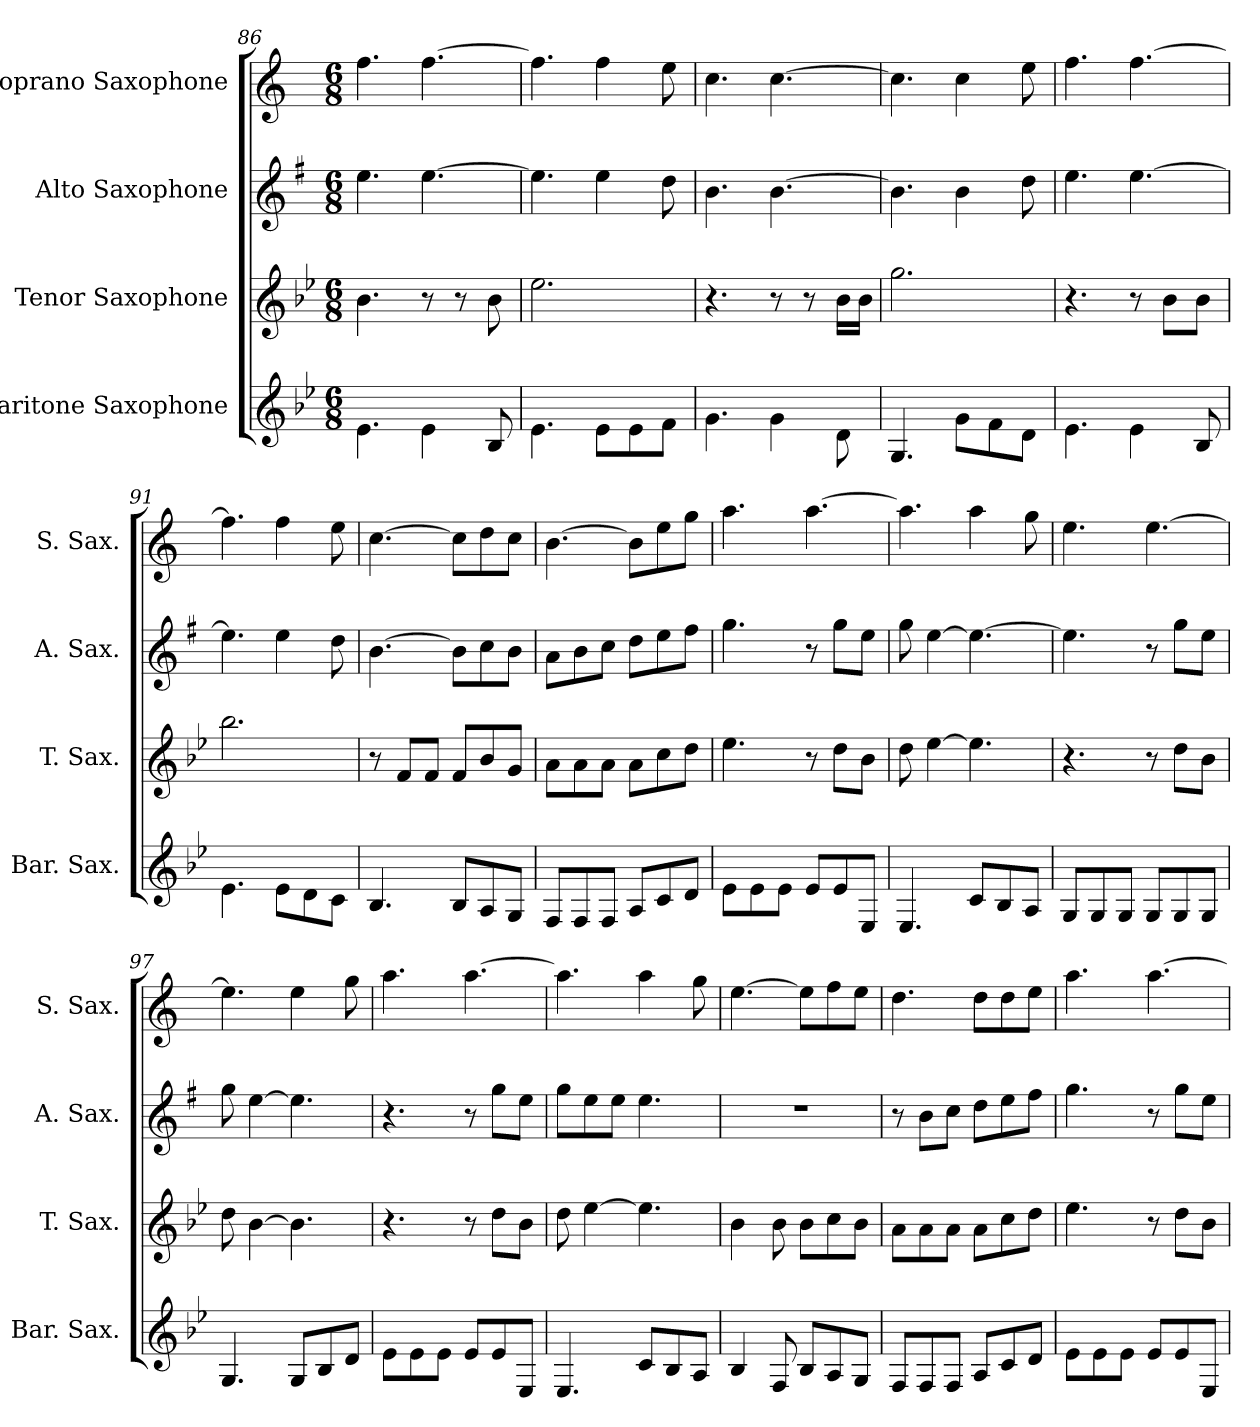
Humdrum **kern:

**kern	**kern	**kern	**kern
*part4	*part3	*part2	*part1
*staff4	*staff3	*staff2	*staff1
*I"Baritone Saxophone	*I"Tenor Saxophone	*I"Alto Saxophone	*I"Soprano Saxophone
*I'Bar. Sax.	*I'T. Sax.	*I'A. Sax.	*I'S. Sax.
*clefG2	*clefG2	*clefG2	*clefG2
*ITrd12c21	*ITrd8c14	*ITrd5c9	*ITrd1c2
*k[b-e-]	*k[b-e-]	*k[b-e-]	*k[b-e-]
*M6/8	*M6/8	*M6/8	*M6/8
=86	=86	=86	=86
4.E-\	4.B-\	4.g\	4.ee-\
4E-\	8r	[4.g\	[4.ee-\
.	8r	.	.
8BB-/	8B-\	.	.
=87	=87	=87	=87
4.E-\	2.e-\	4.g\]	4.ee-\]
8E-\L	.	4g\	4ee-\
8E-\	.	.	.
8F\J	.	8f\	8dd\
=88	=88	=88	=88
4.G\	4.r	4.d\	4.b-\
4G\	8r	[4.d\	[4.b-\
.	8r	.	.
8D\	16B-\LL	.	.
.	16B-\JJ	.	.
=89	=89	=89	=89
4.GG/	2.g\	4.d\]	4.b-\]
8G\L	.	4d\	4b-\
8F\	.	.	.
8D\J	.	8f\	8dd\
!!LO:LB:g=z
=90	=90	=90	=90
4.E-\	4.r	4.g\	4.ee-\
4E-\	8r	[4.g\	[4.ee-\
.	8B-\L	.	.
8BB-/	8B-\J	.	.
=91	=91	=91	=91
4.E-\	2.b-\	4.g\]	4.ee-\]
8E-\L	.	4g\	4ee-\
8D\	.	.	.
8C\J	.	8f\	8dd\
=92	=92	=92	=92
4.BB-/	8r	[4.d\	[4.b-\
.	8F/L	.	.
.	8F/J	.	.
8BB-/L	8F/L	8d\L]	8b-\L]
8AA/	8B-/	8e-\	8cc\
8GG/J	8G/J	8d\J	8b-\J
=93	=93	=93	=93
8FF/L	8A\L	8c\L	[4.a\
8FF/	8A\	8d\	.
8FF/J	8A\J	8e-\J	.
8AA/L	8A\L	8f\L	8a\L]
8C/	8c\	8g\	8dd\
8D/J	8d\J	8a\J	8ff\J
=94	=94	=94	=94
8E-\L	4.e-\	4.b-\	4.gg\
8E-\	.	.	.
8E-\J	.	.	.
8E-/L	8r	8r	[4.gg\
8E-/	8d\L	8b-\L	.
8EE-/J	8B-\J	8g\J	.
=95	=95	=95	=95
4.EE-/	8d\	8b-\	4.gg\]
.	[4e-\	[4g\	.
8C/L	4.e-\]	4.g\_	4gg\
8BB-/	.	.	.
8AA/J	.	.	8ff\
=96	=96	=96	=96
8GG/L	4.r	4.g\]	4.dd\
8GG/	.	.	.
8GG/J	.	.	.
8GG/L	8r	8r	[4.dd\
8GG/	8d\L	8b-\L	.
8GG/J	8B-\J	8g\J	.
!!LO:PB:g=z
=97	=97	=97	=97
4.GG/	8d\	8b-\	4.dd\]
.	[4B-\	[4g\	.
8GG/L	4.B-\]	4.g\]	4dd\
8BB-/	.	.	.
8D/J	.	.	8ff\
=98	=98	=98	=98
8E-\L	4.r	4.r	4.gg\
8E-\	.	.	.
8E-\J	.	.	.
8E-/L	8r	8r	[4.gg\
8E-/	8d\L	8b-\L	.
8EE-/J	8B-\J	8g\J	.
=99	=99	=99	=99
4.EE-/	8d\	8b-\L	4.gg\]
.	[4e-\	8g\	.
.	.	8g\J	.
8C/L	4.e-\]	4.g\	4gg\
8BB-/	.	.	.
8AA/J	.	.	8ff\
=100	=100	=100	=100
4BB-/	4B-\	2.r	[4.dd\
8FF/	8B-\	.	.
8BB-/L	8B-\L	.	8dd\L]
8AA/	8c\	.	8ee-\
8GG/J	8B-\J	.	8dd\J
=101	=101	=101	=101
8FF/L	8A\L	8r	4.cc\
8FF/	8A\	8d\L	.
8FF/J	8A\J	8e-\J	.
8AA/L	8A\L	8f\L	8cc\L
8C/	8c\	8g\	8cc\
8D/J	8d\J	8a\J	8dd\J
=102	=102	=102	=102
8E-\L	4.e-\	4.b-\	4.gg\
8E-\	.	.	.
8E-\J	.	.	.
8E-/L	8r	8r	[4.gg\
8E-/	8d\L	8b-\L	.
8EE-/J	8B-\J	8g\J	.
=	=	=	=
*-	*-	*-	*-
